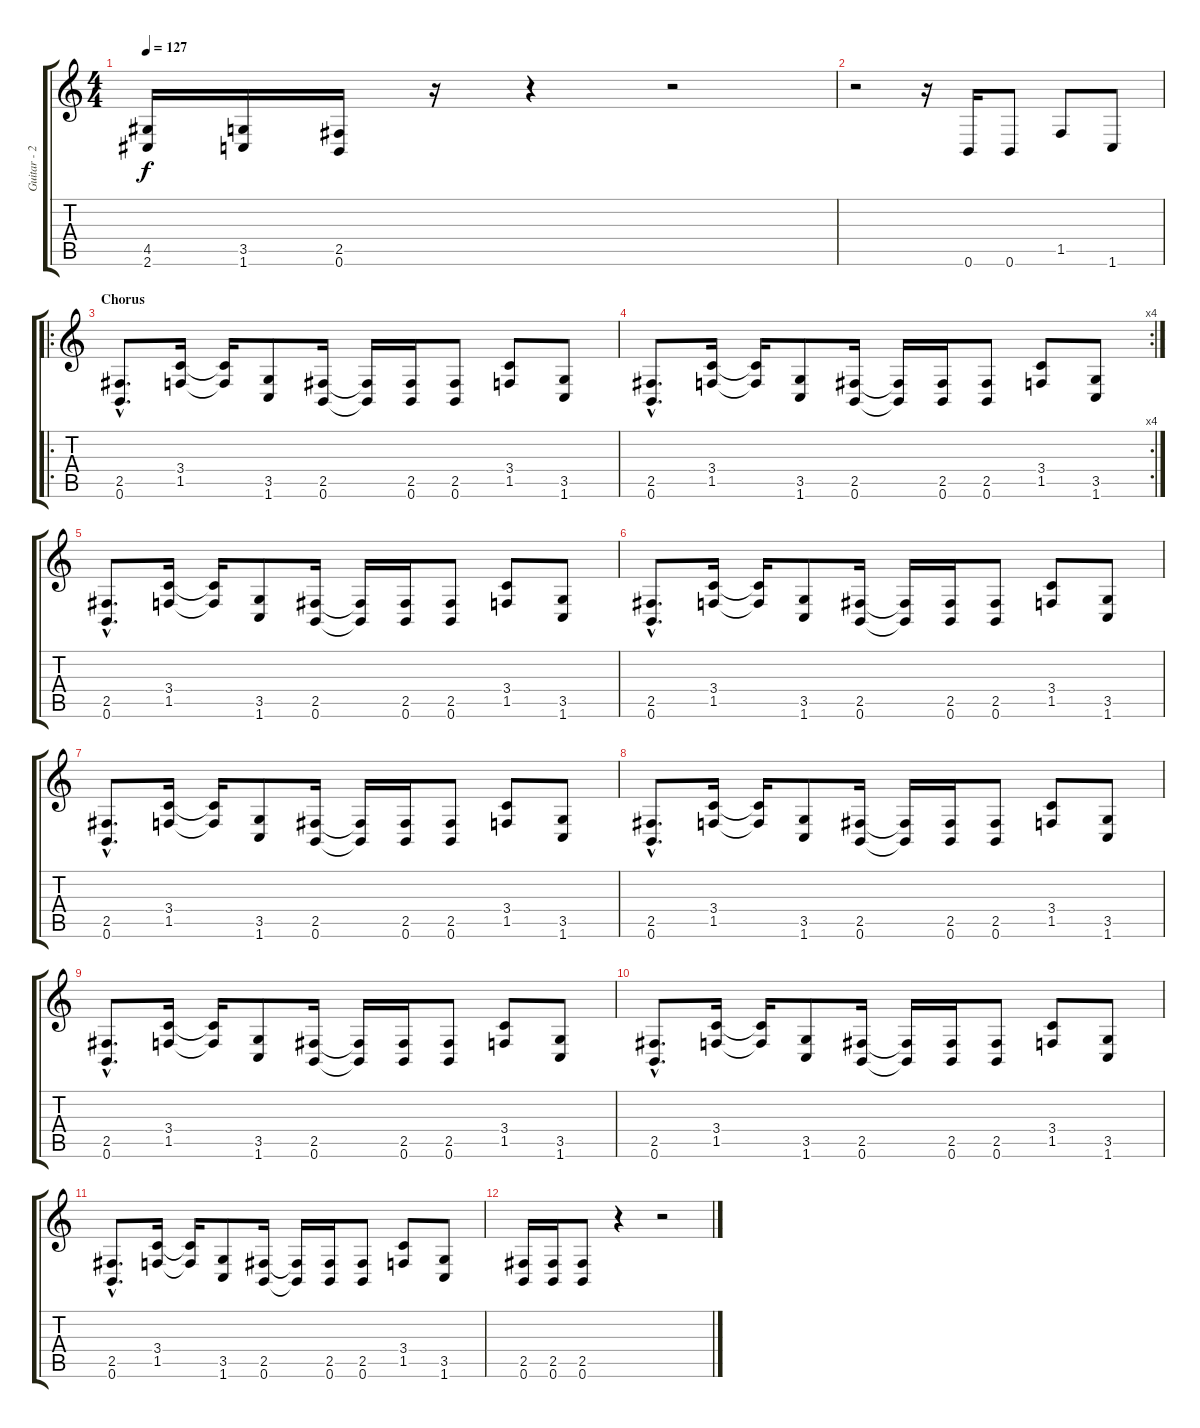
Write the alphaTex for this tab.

\track ("Guitar - 2" "Guitar - 2") {instrument distortionguitar}
\staff {score tabs}
\tuning (B3 G3 D3 A2 E2 B1) {hide}
\ts (4 4)
\tempo 127
\clef g2
\ks c
(4.5 2.6).16{dy f} (3.5 1.6).16 (2.5 0.6).16 r.16 r.4 r.2 |
r.2 r.16 0.6.16 0.6.8 1.5.8 1.6.8 |
\ro
\section ("" "Chorus")
(2.5{hac} 0.6{hac}).8{d} (3.4 1.5).16 (3.4{t} 1.5{t}).16 (3.5 1.6).8 (2.5 0.6).16 (2.5{t} 0.6{t}).16 (2.5 0.6).16 (2.5 0.6).8 (3.4 1.5).8 (3.5 1.6).8 |
\rc 4
(2.5{hac} 0.6{hac}).8{d} (3.4 1.5).16 (3.4{t} 1.5{t}).16 (3.5 1.6).8 (2.5 0.6).16 (2.5{t} 0.6{t}).16 (2.5 0.6).16 (2.5 0.6).8 (3.4 1.5).8 (3.5 1.6).8 |
(2.5{hac} 0.6{hac}).8{d} (3.4 1.5).16 (3.4{t} 1.5{t}).16 (3.5 1.6).8 (2.5 0.6).16 (2.5{t} 0.6{t}).16 (2.5 0.6).16 (2.5 0.6).8 (3.4 1.5).8 (3.5 1.6).8 |
(2.5{hac} 0.6{hac}).8{d} (3.4 1.5).16 (3.4{t} 1.5{t}).16 (3.5 1.6).8 (2.5 0.6).16 (2.5{t} 0.6{t}).16 (2.5 0.6).16 (2.5 0.6).8 (3.4 1.5).8 (3.5 1.6).8 |
(2.5{hac} 0.6{hac}).8{d} (3.4 1.5).16 (3.4{t} 1.5{t}).16 (3.5 1.6).8 (2.5 0.6).16 (2.5{t} 0.6{t}).16 (2.5 0.6).16 (2.5 0.6).8 (3.4 1.5).8 (3.5 1.6).8 |
(2.5{hac} 0.6{hac}).8{d} (3.4 1.5).16 (3.4{t} 1.5{t}).16 (3.5 1.6).8 (2.5 0.6).16 (2.5{t} 0.6{t}).16 (2.5 0.6).16 (2.5 0.6).8 (3.4 1.5).8 (3.5 1.6).8 |
(2.5{hac} 0.6{hac}).8{d} (3.4 1.5).16 (3.4{t} 1.5{t}).16 (3.5 1.6).8 (2.5 0.6).16 (2.5{t} 0.6{t}).16 (2.5 0.6).16 (2.5 0.6).8 (3.4 1.5).8 (3.5 1.6).8 |
(2.5{hac} 0.6{hac}).8{d} (3.4 1.5).16 (3.4{t} 1.5{t}).16 (3.5 1.6).8 (2.5 0.6).16 (2.5{t} 0.6{t}).16 (2.5 0.6).16 (2.5 0.6).8 (3.4 1.5).8 (3.5 1.6).8 |
(2.5{hac} 0.6{hac}).8{d} (3.4 1.5).16 (3.4{t} 1.5{t}).16 (3.5 1.6).8 (2.5 0.6).16 (2.5{t} 0.6{t}).16 (2.5 0.6).16 (2.5 0.6).8 (3.4 1.5).8 (3.5 1.6).8 |
(2.5 0.6).16 (2.5 0.6).16 (2.5 0.6).8 r.4 r.2
